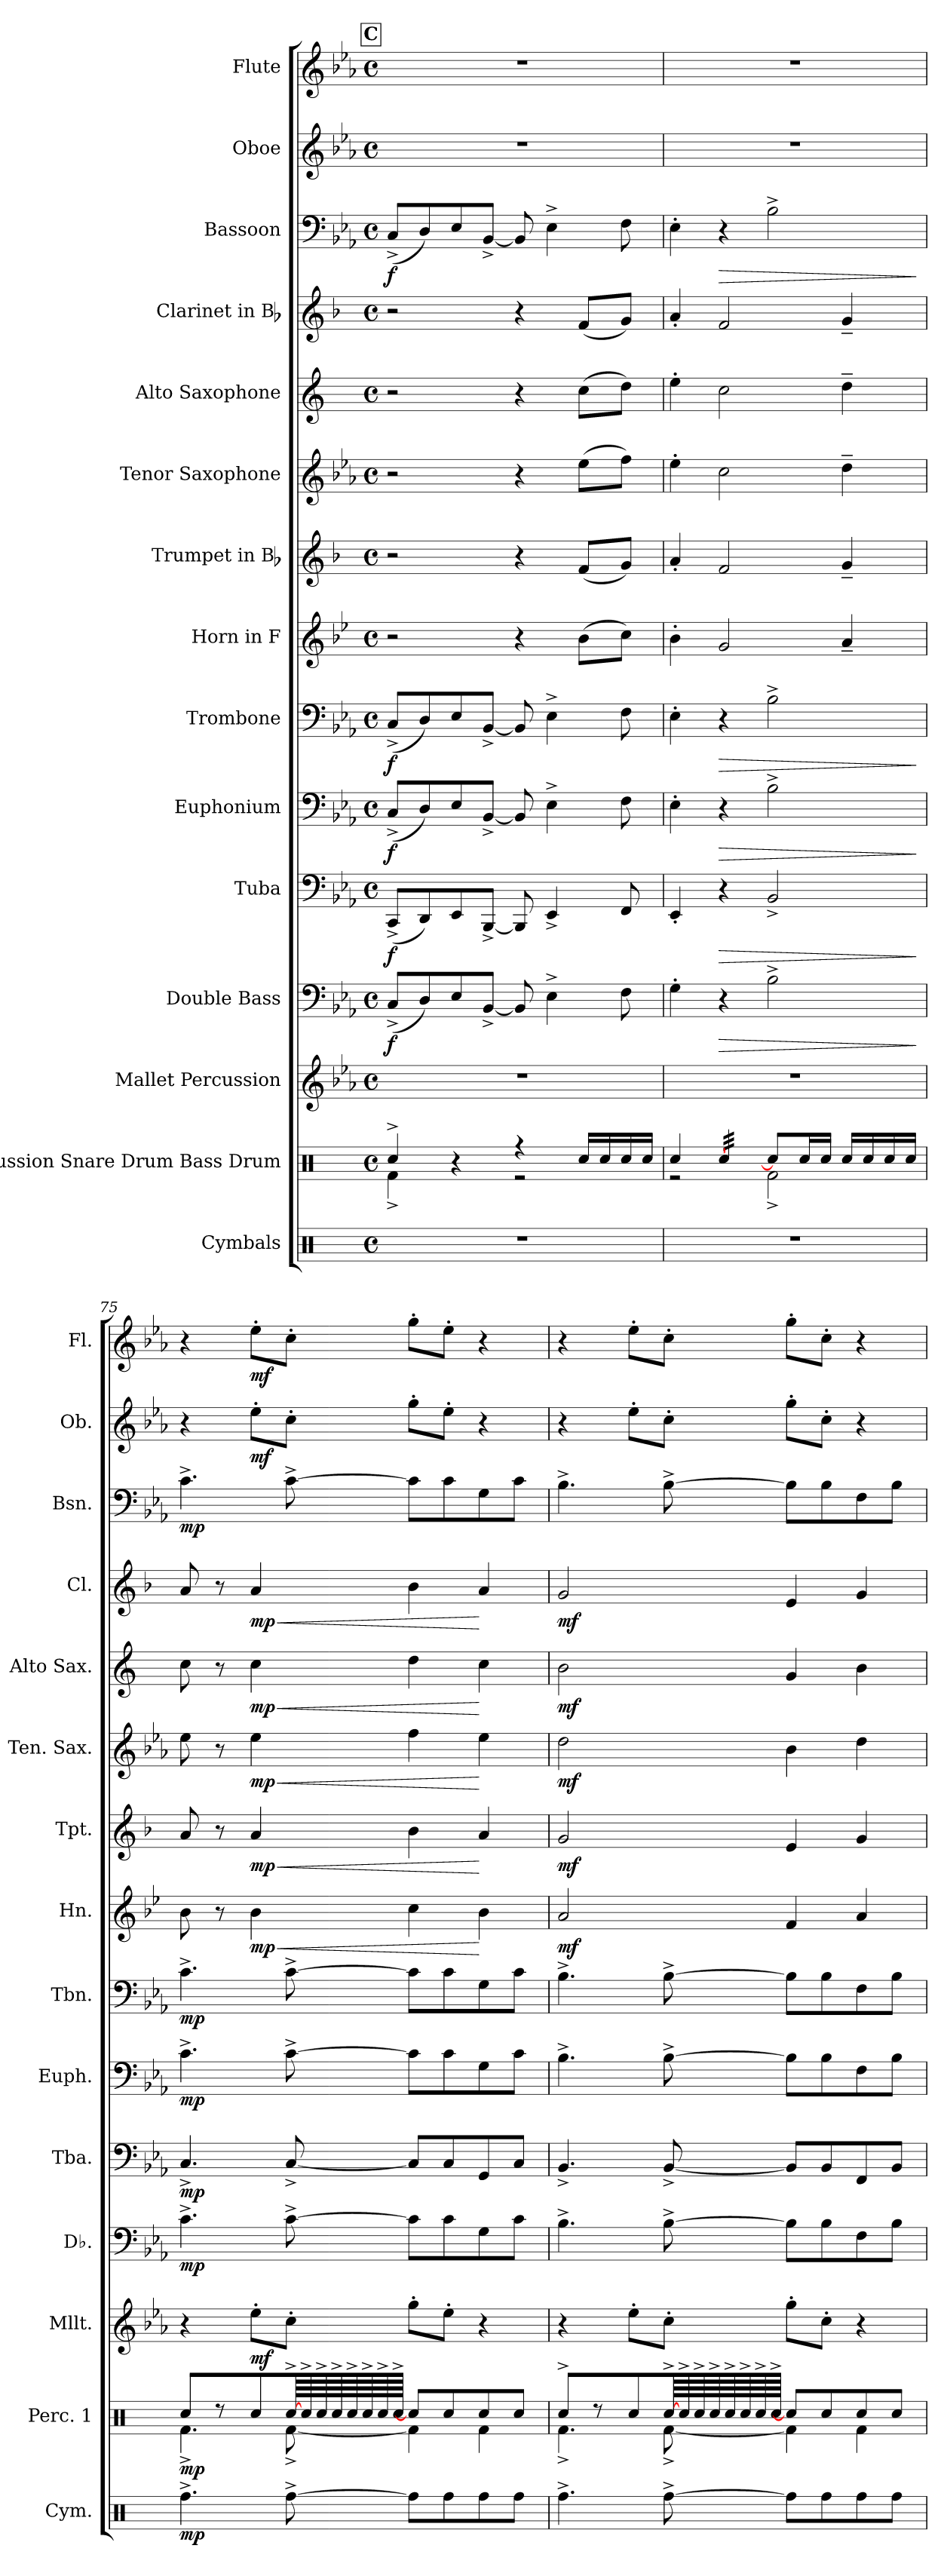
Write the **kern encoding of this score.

**kern	**dynam	**kern	**dynam	**kern	**dynam	**kern	**dynam	**kern	**dynam	**kern	**dynam	**kern	**dynam	**kern	**dynam	**kern	**dynam	**kern	**dynam	**kern	**dynam	**kern	**dynam	**kern	**dynam	**kern	**dynam	**kern	**dynam
*part15	*part15	*part14	*part14	*part13	*part13	*part12	*part12	*part11	*part11	*part10	*part10	*part9	*part9	*part8	*part8	*part7	*part7	*part6	*part6	*part5	*part5	*part4	*part4	*part3	*part3	*part2	*part2	*part1	*part1
*staff15	*staff15	*staff14	*staff14	*staff13	*staff13	*staff12	*staff12	*staff11	*staff11	*staff10	*staff10	*staff9	*staff9	*staff8	*staff8	*staff7	*staff7	*staff6	*staff6	*staff5	*staff5	*staff4	*staff4	*staff3	*staff3	*staff2	*staff2	*staff1	*staff1
*I"Cymbals	*	*I"Percussion Snare Drum Bass Drum	*	*I"Mallet Percussion	*	*I"Double Bass	*	*I"Tuba	*	*I"Euphonium	*	*I"Trombone	*	*I"Horn in F	*	*I"Trumpet in Bb	*	*I"Tenor Saxophone	*	*I"Alto Saxophone	*	*I"Clarinet in Bb	*	*I"Bassoon	*	*I"Oboe	*	*I"Flute	*
*I'Cym.	*	*I'Perc. 1	*	*I'Mllt.	*	*I'Db.	*	*I'Tba.	*	*I'Euph.	*	*I'Tbn.	*	*I'Hn.	*	*I'Tpt.	*	*I'Ten. Sax.	*	*I'Alto Sax.	*	*I'Cl.	*	*I'Bsn.	*	*I'Ob.	*	*I'Fl.	*
*clefX	*	*clefX	*	*clefG2	*	*clefF4	*	*clefF4	*	*clefF4	*	*clefF4	*	*clefG2	*	*clefG2	*	*clefG2	*	*clefG2	*	*clefG2	*	*clefF4	*	*clefG2	*	*clefG2	*
*	*	*	*	*ITrd-14c-24	*	*ITrd7c12	*	*	*	*	*	*	*	*ITrd4c7	*	*ITrd1c2	*	*ITrd8c14	*	*ITrd5c9	*	*ITrd1c2	*	*	*	*	*	*	*
*k[]	*	*k[]	*	*k[b-e-a-]	*	*k[b-e-a-]	*	*k[b-e-a-]	*	*k[b-e-a-]	*	*k[b-e-a-]	*	*k[b-e-a-]	*	*k[b-e-a-]	*	*k[b-e-a-]	*	*k[b-e-a-]	*	*k[b-e-a-]	*	*k[b-e-a-]	*	*k[b-e-a-]	*	*k[b-e-a-]	*
*C:	*	*C:	*	*E-:	*	*E-:	*	*E-:	*	*E-:	*	*E-:	*	*E-:	*	*E-:	*	*E-:	*	*E-:	*	*E-:	*	*E-:	*	*E-:	*	*E-:	*
*M4/4	*	*M4/4	*	*M4/4	*	*M4/4	*	*M4/4	*	*M4/4	*	*M4/4	*	*M4/4	*	*M4/4	*	*M4/4	*	*M4/4	*	*M4/4	*	*M4/4	*	*M4/4	*	*M4/4	*
*met(c)	*	*met(c)	*	*met(c)	*	*met(c)	*	*met(c)	*	*met(c)	*	*met(c)	*	*met(c)	*	*met(c)	*	*met(c)	*	*met(c)	*	*met(c)	*	*met(c)	*	*met(c)	*	*met(c)	*
!!LO:REH:place=s1:color=#000000:enc=box:fs=9.8061:t=C
=73	=73	=73	=73	=73	=73	=73	=73	=73	=73	=73	=73	=73	=73	=73	=73	=73	=73	=73	=73	=73	=73	=73	=73	=73	=73	=73	=73	=73	=73
*	*	*^	*	*	*	*	*	*	*	*	*	*	*	*	*	*	*	*	*	*	*	*	*	*	*	*	*	*	*
1r	.	4Rcc^i/	4Rf^i\	.	1r	.	(8CC^i/L	f	(8CC^i/L	f	(8C^i/L	f	(8C^i/L	f	2r	.	2r	.	2r	.	2r	.	2r	.	(8C^i/L	f	1r	.	1r	.
.	.	.	.	.	.	.	8DDi/)	.	8DDi/)	.	8Di/)	.	8Di/)	.	.	.	.	.	.	.	.	.	.	.	8Di/)	.	.	.	.	.
.	.	4r	4ryy	.	.	.	8EE-i/	.	8EE-i/	.	8E-i/	.	8E-i/	.	.	.	.	.	.	.	.	.	.	.	8E-i/	.	.	.	.	.
.	.	.	.	.	.	.	[<8BBB-^i/J	.	[<8BBB-^i/J	.	[<8BB-^i/J	.	[<8BB-^i/J	.	.	.	.	.	.	.	.	.	.	.	[<8BB-^i/J	.	.	.	.	.
.	.	4r	2r	.	.	.	8BBB-i/]	.	8BBB-i/]	.	8BB-i/]	.	8BB-i/]	.	4r	.	4r	.	4r	.	4r	.	4r	.	8BB-i/]	.	.	.	.	.
.	.	.	.	.	.	.	4EE-^i\	.	4EE-^i/	.	4E-^i\	.	4E-^i\	.	.	.	.	.	.	.	.	.	.	.	4E-^i\	.	.	.	.	.
.	.	16Rcci/LL	.	.	.	.	.	.	.	.	.	.	.	.	(8e-i\L	.	(8e-i/L	.	(8e-i\L	.	(8e-i\L	.	(8e-i/L	.	.	.	.	.	.	.
.	.	16Rcci/	.	.	.	.	.	.	.	.	.	.	.	.	.	.	.	.	.	.	.	.	.	.	.	.	.	.	.	.
.	.	16Rcci/	.	.	.	.	8FFi\	.	8FFi/	.	8Fi\	.	8Fi\	.	8fi\J)	.	8fi/J)	.	8fi\J)	.	8fi\J)	.	8fi/J)	.	8Fi\	.	.	.	.	.
.	.	16Rcci/JJ	.	.	.	.	.	.	.	.	.	.	.	.	.	.	.	.	.	.	.	.	.	.	.	.	.	.	.	.
=74	=74	=74	=74	=74	=74	=74	=74	=74	=74	=74	=74	=74	=74	=74	=74	=74	=74	=74	=74	=74	=74	=74	=74	=74	=74	=74	=74	=74	=74	=74
1r	.	4Rcci/	2r	.	1r	.	4GG'i\	.	4EE-'i/	.	4E-'i\	.	4E-'i\	.	4e-'i\	.	4g'i/	.	4e-'i\	.	4g'i\	.	4g'i/	.	4E-'i\	.	1r	.	1r	.
!	!	!	!	!	!	!	!	!LO:HP:b	!	!LO:HP:b	!	!LO:HP:b	!	!LO:HP:b	!	!	!	!	!	!	!	!	!	!	!	!LO:HP:b	!	!	!	!
*	*	*tremolo	*	*	*	*	*	*	*	*	*	*	*	*	*	*	*	*	*	*	*	*	*	*	*	*	*	*	*	*
.	.	[>32Rcci/LLL	.	.	.	.	4r	>	4r	>	4r	>	4r	>	2ci/	.	2e-i/	.	2ci\	.	2e-i\	.	2e-i/	.	4r	>	.	.	.	.
.	.	32Rcci/	.	.	.	.	.	.	.	.	.	.	.	.	.	.	.	.	.	.	.	.	.	.	.	.	.	.	.	.
.	.	32Rcci/	.	.	.	.	.	.	.	.	.	.	.	.	.	.	.	.	.	.	.	.	.	.	.	.	.	.	.	.
.	.	32Rcci/	.	.	.	.	.	.	.	.	.	.	.	.	.	.	.	.	.	.	.	.	.	.	.	.	.	.	.	.
.	.	32Rcci/	.	.	.	.	.	.	.	.	.	.	.	.	.	.	.	.	.	.	.	.	.	.	.	.	.	.	.	.
.	.	32Rcci/	.	.	.	.	.	.	.	.	.	.	.	.	.	.	.	.	.	.	.	.	.	.	.	.	.	.	.	.
.	.	32Rcci/	.	.	.	.	.	.	.	.	.	.	.	.	.	.	.	.	.	.	.	.	.	.	.	.	.	.	.	.
.	.	32Rcci/JJJ	.	.	.	.	.	.	.	.	.	.	.	.	.	.	.	.	.	.	.	.	.	.	.	.	.	.	.	.
*	*	*Xtremolo	*	*	*	*	*	*	*	*	*	*	*	*	*	*	*	*	*	*	*	*	*	*	*	*	*	*	*	*
.	.	8Rcci/L]	2Rf^i\	.	.	.	2BB-^i\	.	2BB-^i/	.	2B-^i\	.	2B-^i\	.	.	.	.	.	.	.	.	.	.	.	2B-^i\	.	.	.	.	.
.	.	16Rcci/L	.	.	.	.	.	.	.	.	.	.	.	.	.	.	.	.	.	.	.	.	.	.	.	.	.	.	.	.
.	.	16Rcci/JJ	.	.	.	.	.	.	.	.	.	.	.	.	.	.	.	.	.	.	.	.	.	.	.	.	.	.	.	.
.	.	16Rcci/LL	.	.	.	.	.	.	.	.	.	.	.	.	4d~i/	.	4f~i/	.	4d~i\	.	4f~i\	.	4f~i/	.	.	.	.	.	.	.
.	.	16Rcci/	.	.	.	.	.	.	.	.	.	.	.	.	.	.	.	.	.	.	.	.	.	.	.	.	.	.	.	.
.	.	16Rcci/	.	.	.	.	.	.	.	.	.	.	.	.	.	.	.	.	.	.	.	.	.	.	.	.	.	.	.	.
.	.	16Rcci/JJ	.	.	.	.	.	.	.	.	.	.	.	.	.	.	.	.	.	.	.	.	.	.	.	.	.	.	.	.
*	*	*v	*v	*	*	*	*	*	*	*	*	*	*	*	*	*	*	*	*	*	*	*	*	*	*	*	*	*	*	*
.	.	.	.	.	.	.	]	.	]	.	]	.	]	.	.	.	.	.	.	.	.	.	.	.	]	.	.	.	.
!!LO:PB:g=z
=75	=75	=75	=75	=75	=75	=75	=75	=75	=75	=75	=75	=75	=75	=75	=75	=75	=75	=75	=75	=75	=75	=75	=75	=75	=75	=75	=75	=75	=75
*	*	*^	*	*	*	*	*	*	*	*	*	*	*	*	*	*	*	*	*	*	*	*	*	*	*	*	*	*	*
4.Rff^i\	mp	8Rcci/	4.Rf^i\	mp	4r	.	4.C^i\	mp	4.C^i/	mp	4.c^i\	mp	4.c^i\	mp	8e-i\	.	8gi/	.	8e-i\	.	8e-i\	.	8gi/	.	4.c^i\	mp	4r	.	4r	.
.	.	8r	.	.	.	.	.	.	.	.	.	.	.	.	8r	.	8r	.	8r	.	8r	.	8r	.	.	.	.	.	.	.
!	!	!	!	!	!	!	!	!	!	!	!	!	!	!	!	!LO:HP:b	!	!LO:HP:b	!	!LO:HP:b	!	!LO:HP:b	!	!LO:HP:b	!	!	!	!	!	!
.	.	8Rcci/L	.	.	8eeee-'i\L	mf	.	.	.	.	.	.	.	.	4e-i\	< mp	4gi/	< mp	4e-i\	< mp	4e-i\	< mp	4gi/	< mp	.	.	8ee-'i\L	mf	8ee-'i\L	mf
*	*	*tremolo	*	*	*	*	*	*	*	*	*	*	*	*	*	*	*	*	*	*	*	*	*	*	*	*	*	*	*	*
[>8Rff^i\	.	[>64Rcc^i/	[<8Rf^i\	.	8cccc'i\J	.	[>8C^i\	.	[<8C^i/	.	[>8c^i\	.	[>8c^i\	.	.	.	.	.	.	.	.	.	.	.	[>8c^i\	.	8cc'i\J	.	8cc'i\J	.
.	.	64Rcc^i/	.	.	.	.	.	.	.	.	.	.	.	.	.	.	.	.	.	.	.	.	.	.	.	.	.	.	.	.
.	.	64Rcc^i/	.	.	.	.	.	.	.	.	.	.	.	.	.	.	.	.	.	.	.	.	.	.	.	.	.	.	.	.
.	.	64Rcc^i/	.	.	.	.	.	.	.	.	.	.	.	.	.	.	.	.	.	.	.	.	.	.	.	.	.	.	.	.
.	.	64Rcc^i/	.	.	.	.	.	.	.	.	.	.	.	.	.	.	.	.	.	.	.	.	.	.	.	.	.	.	.	.
.	.	64Rcc^i/	.	.	.	.	.	.	.	.	.	.	.	.	.	.	.	.	.	.	.	.	.	.	.	.	.	.	.	.
.	.	64Rcc^i/	.	.	.	.	.	.	.	.	.	.	.	.	.	.	.	.	.	.	.	.	.	.	.	.	.	.	.	.
.	.	64Rcc^i/JJJJ	.	.	.	.	.	.	.	.	.	.	.	.	.	.	.	.	.	.	.	.	.	.	.	.	.	.	.	.
*	*	*Xtremolo	*	*	*	*	*	*	*	*	*	*	*	*	*	*	*	*	*	*	*	*	*	*	*	*	*	*	*	*
8Rffi\L]	.	8Rcci/L]	4Rfi\]	.	8gggg'i\L	.	8Ci\L]	.	8Ci/L]	.	8ci\L]	.	8ci\L]	.	4fi\	.	4a-i\	.	4fi\	.	4fi\	.	4a-i\	.	8ci\L]	.	8gg'i\L	.	8gg'i\L	.
8Rffi\	.	8Rcci/	.	.	8eeee-'i\J	.	8Ci\	.	8Ci/	.	8ci\	.	8ci\	.	.	.	.	.	.	.	.	.	.	.	8ci\	.	8ee-'i\J	.	8ee-'i\J	.
8Rffi\	.	8Rcci/	4Rfi\	.	4r	.	8GGi\	.	8GGi/	.	8Gi\	.	8Gi\	.	4e-i\	[	4gi/	[	4e-i\	[	4e-i\	[	4gi/	[	8Gi\	.	4r	.	4r	.
8Rffi\J	.	8Rcci/J	.	.	.	.	8Ci\J	.	8Ci/J	.	8ci\J	.	8ci\J	.	.	.	.	.	.	.	.	.	.	.	8ci\J	.	.	.	.	.
=76	=76	=76	=76	=76	=76	=76	=76	=76	=76	=76	=76	=76	=76	=76	=76	=76	=76	=76	=76	=76	=76	=76	=76	=76	=76	=76	=76	=76	=76	=76
4.Rff^i\	.	8Rcc^i/	4.Rf^i\	.	4r	.	4.BB-^i\	.	4.BB-^i/	.	4.B-^i\	.	4.B-^i\	.	2di/	mf	2fi/	mf	2di\	mf	2di\	mf	2fi/	mf	4.B-^i\	.	4r	.	4r	.
.	.	8r	.	.	.	.	.	.	.	.	.	.	.	.	.	.	.	.	.	.	.	.	.	.	.	.	.	.	.	.
.	.	8Rcci/L	.	.	8eeee-'i\L	.	.	.	.	.	.	.	.	.	.	.	.	.	.	.	.	.	.	.	.	.	8ee-'i\L	.	8ee-'i\L	.
*	*	*tremolo	*	*	*	*	*	*	*	*	*	*	*	*	*	*	*	*	*	*	*	*	*	*	*	*	*	*	*	*
[>8Rff^i\	.	[>64Rcc^i/	[<8Rf^i\	.	8cccc'i\J	.	[>8BB-^i\	.	[<8BB-^i/	.	[>8B-^i\	.	[>8B-^i\	.	.	.	.	.	.	.	.	.	.	.	[>8B-^i\	.	8cc'i\J	.	8cc'i\J	.
.	.	64Rcc^i/	.	.	.	.	.	.	.	.	.	.	.	.	.	.	.	.	.	.	.	.	.	.	.	.	.	.	.	.
.	.	64Rcc^i/	.	.	.	.	.	.	.	.	.	.	.	.	.	.	.	.	.	.	.	.	.	.	.	.	.	.	.	.
.	.	64Rcc^i/	.	.	.	.	.	.	.	.	.	.	.	.	.	.	.	.	.	.	.	.	.	.	.	.	.	.	.	.
.	.	64Rcc^i/	.	.	.	.	.	.	.	.	.	.	.	.	.	.	.	.	.	.	.	.	.	.	.	.	.	.	.	.
.	.	64Rcc^i/	.	.	.	.	.	.	.	.	.	.	.	.	.	.	.	.	.	.	.	.	.	.	.	.	.	.	.	.
.	.	64Rcc^i/	.	.	.	.	.	.	.	.	.	.	.	.	.	.	.	.	.	.	.	.	.	.	.	.	.	.	.	.
.	.	64Rcc^i/JJJJ	.	.	.	.	.	.	.	.	.	.	.	.	.	.	.	.	.	.	.	.	.	.	.	.	.	.	.	.
*	*	*Xtremolo	*	*	*	*	*	*	*	*	*	*	*	*	*	*	*	*	*	*	*	*	*	*	*	*	*	*	*	*
8Rffi\L]	.	8Rcci/L]	4Rfi\]	.	8gggg'i\L	.	8BB-i\L]	.	8BB-i/L]	.	8B-i\L]	.	8B-i\L]	.	4B-i/	.	4di/	.	4B-i\	.	4B-i/	.	4di/	.	8B-i\L]	.	8gg'i\L	.	8gg'i\L	.
8Rffi\	.	8Rcci/	.	.	8cccc'i\J	.	8BB-i\	.	8BB-i/	.	8B-i\	.	8B-i\	.	.	.	.	.	.	.	.	.	.	.	8B-i\	.	8cc'i\J	.	8cc'i\J	.
8Rffi\	.	8Rcci/	4Rfi\	.	4r	.	8FFi\	.	8FFi/	.	8Fi\	.	8Fi\	.	4di/	.	4fi/	.	4di\	.	4di\	.	4fi/	.	8Fi\	.	4r	.	4r	.
8Rffi\J	.	8Rcci/J	.	.	.	.	8BB-i\J	.	8BB-i/J	.	8B-i\J	.	8B-i\J	.	.	.	.	.	.	.	.	.	.	.	8B-i\J	.	.	.	.	.
*	*	*v	*v	*	*	*	*	*	*	*	*	*	*	*	*	*	*	*	*	*	*	*	*	*	*	*	*	*	*	*
=	=	=	=	=	=	=	=	=	=	=	=	=	=	=	=	=	=	=	=	=	=	=	=	=	=	=	=	=	=
*-	*-	*-	*-	*-	*-	*-	*-	*-	*-	*-	*-	*-	*-	*-	*-	*-	*-	*-	*-	*-	*-	*-	*-	*-	*-	*-	*-	*-	*-
